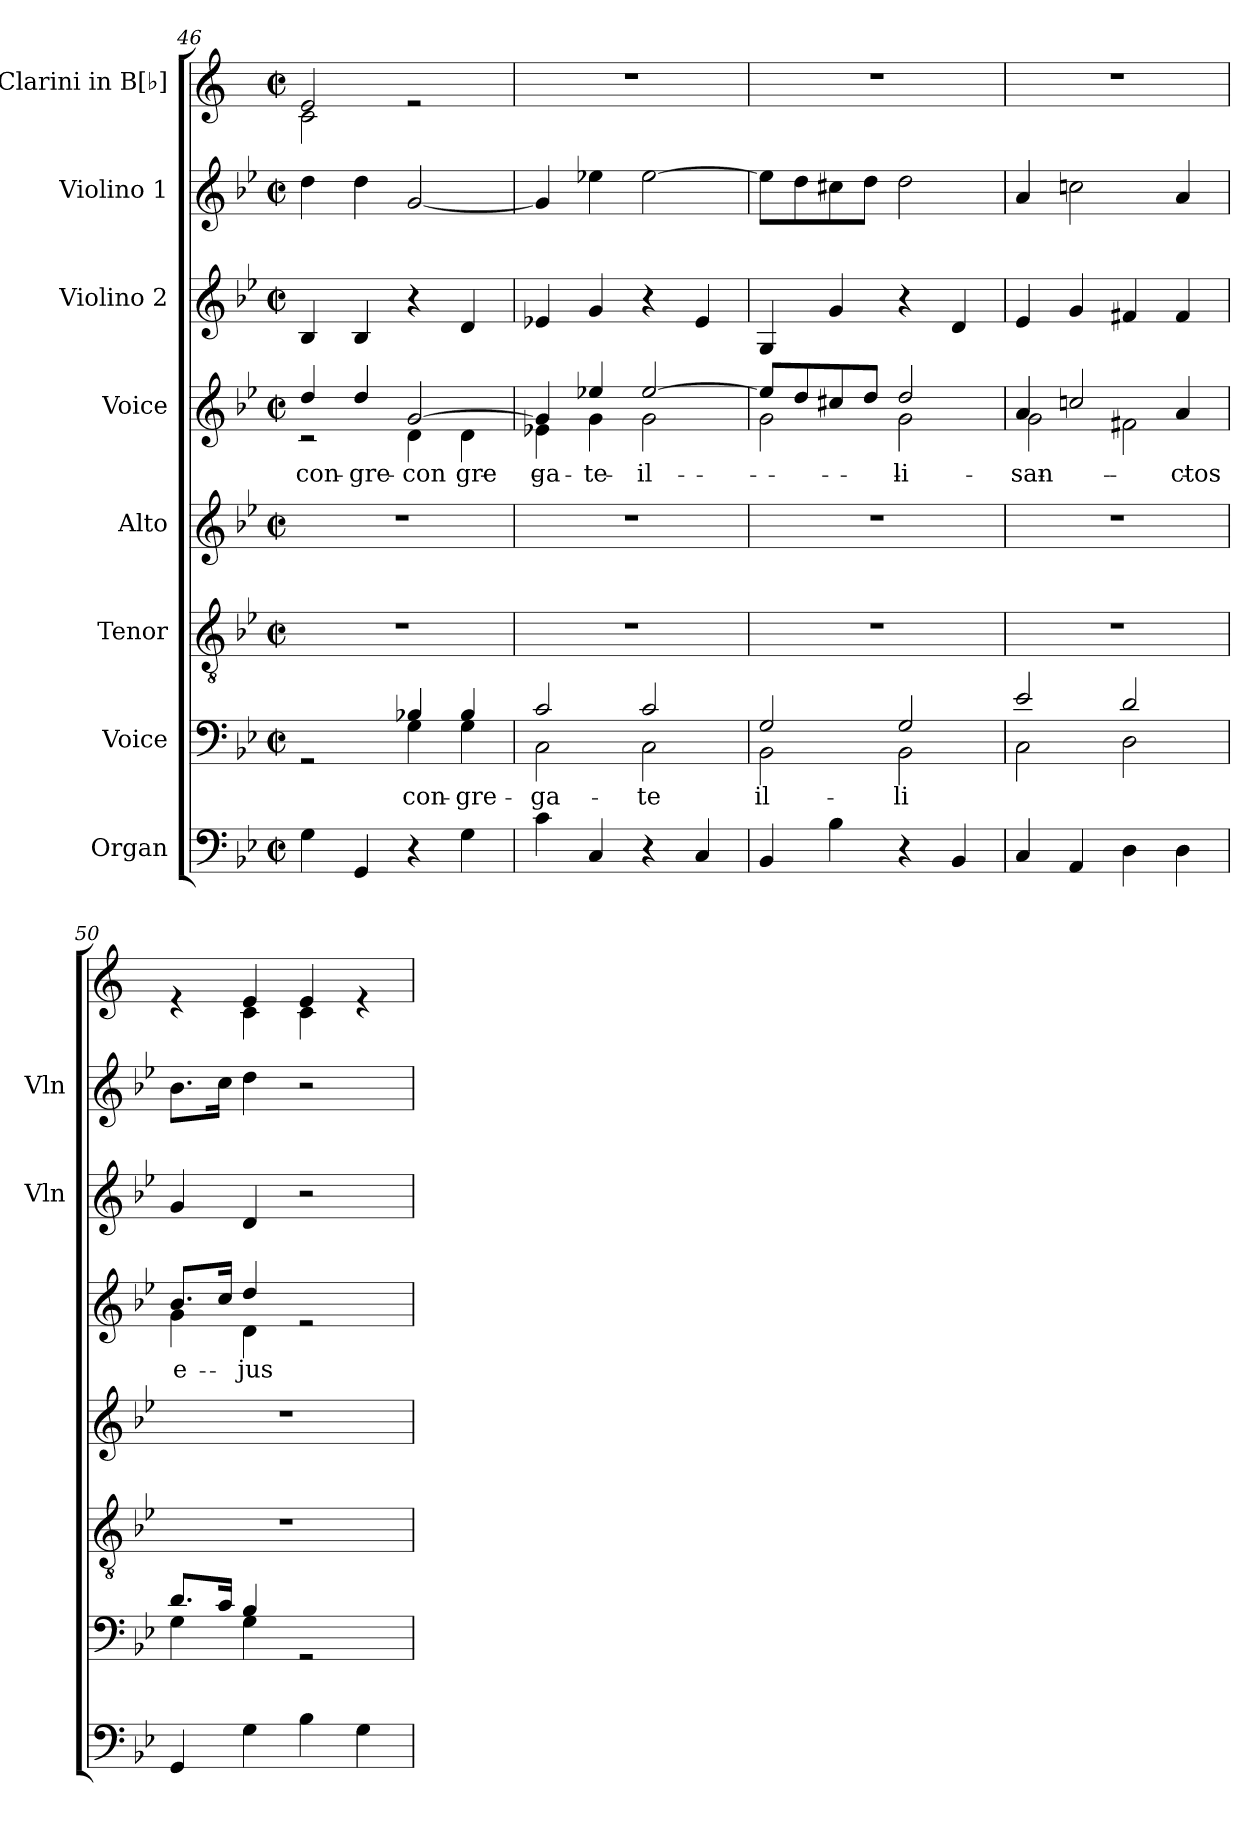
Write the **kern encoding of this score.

**kern	**kern	**text	**kern	**kern	**kern	**text	**kern	**kern	**kern
*part8	*part7	*part7	*part6	*part5	*part4	*part4	*part3	*part2	*part1
*staff8	*staff7	*staff7	*staff6	*staff5	*staff4	*staff4	*staff3	*staff2	*staff1
*I"Organ	*I"Voice	*	*I"Tenor	*I"Alto	*I"Voice	*	*I"Violino 2	*I"Violino 1	*I"Clarini in B[♭]
*	*	*	*	*	*	*	*I'Vln	*I'Vln	*
!!LO:LB:g=z
*clefF4	*clefF4	*	*clefGv2	*clefG2	*clefG2	*	*clefG2	*clefG2	*clefG2
*	*	*	*	*	*	*	*	*	*ITrd1c2
*k[b-e-]	*k[b-e-]	*	*k[b-e-]	*k[b-e-]	*k[b-e-]	*	*k[b-e-]	*k[b-e-]	*k[b-e-]
*M2/2	*M2/2	*	*M2/2	*M2/2	*M2/2	*	*M2/2	*M2/2	*M2/2
*met(c|)	*met(c|)	*	*met(c|)	*met(c|)	*met(c|)	*	*met(c|)	*met(c|)	*met(c|)
=46	=46	=46	=46	=46	=46	=46	=46	=46	=46
*	*^	*	*	*	*	*	*	*	*
!	!	!	!	!	!	!	!LO:LY:b	!	!	!
*	*	*	*	*	*	*^	*	*	*	*^
4G\	2rGG	2ryy	.	1r	1r	4dd/	2r	con-	4B-/	4dd\	2d/	2B-\
!	!	!	!	!	!	!	!	!LO:LY:b	!	!	!	!
4GG/	.	.	.	.	.	4dd/	.	-gre-	4B-/	4dd\	.	.
!	!	!	!LO:LY:b	!	!	!	!	!LO:LY:b	!	!	!	!
!	!	!	!	!	!	!	!	!LO:LY:b	!	!	!	!
4r	4B-X/	4G\	con-	.	.	[2g/	4d\	con-	4r	[2g/	2re	2ryy
!	!	!	!LO:LY:b	!	!	!	!	!LO:LY:b	!	!	!	!
4G\	4B-/	4G\	-gre-	.	.	.	4d\	-gre-	4d/	.	.	.
*	*	*	*	*	*	*	*	*	*	*	*v	*v
=47	=47	=47	=47	=47	=47	=47	=47	=47	=47	=47	=47
!	!	!	!LO:LY:b	!	!	!	!	!LO:LY:b	!	!	!
4c\	2c/	2C\	-ga-	1r	1r	4g/]	4e-X\	-ga-	4e-X/	4g/]	1r
!	!	!	!	!	!	!	!	!LO:LY:b	!	!	!
!	!	!	!	!	!	!	!	!LO:LY:b	!	!	!
4C/	.	.	.	.	.	4ee-X/	4g\	-te	4g/	4ee-X\	.
!	!	!	!LO:LY:b	!	!	!	!	!LO:LY:b	!	!	!
4r	2c/	2C\	-te	.	.	[2ee-/	2g\	il-	4r	[2ee-\	.
4C/	.	.	.	.	.	.	.	.	4e-/	.	.
=48	=48	=48	=48	=48	=48	=48	=48	=48	=48	=48	=48
!	!	!	!LO:LY:b	!	!	!	!	!	!	!	!
4BB-/	2G/	2BB-\	il-	1r	1r	8ee-/L]	2g\	.	4G/	8ee-\L]	1r
.	.	.	.	.	.	8dd/	.	.	.	8dd\	.
4B-\	.	.	.	.	.	8cc#X/	.	.	4g/	8cc#X\	.
.	.	.	.	.	.	8dd/J	.	.	.	8dd\J	.
!	!	!	!LO:LY:b	!	!	!	!	!LO:LY:b	!	!	!
4r	2G/	2BB-\	-li	.	.	2dd/	2g\	-li	4r	2dd\	.
4BB-/	.	.	.	.	.	.	.	.	4d/	.	.
=49	=49	=49	=49	=49	=49	=49	=49	=49	=49	=49	=49
!	!	!	!	!	!	!	!	!LO:LY:b	!	!	!
4C/	2e-/	2C\	.	1r	1r	4a/	2g\	san-	4e-/	4a/	1r
4AA/	.	.	.	.	.	2ccn/	.	.	4g/	2ccn\	.
4D\	2d/	2D\	.	.	.	.	2f#X\	.	4f#X/	.	.
!	!	!	!	!	!	!	!	!LO:LY:b	!	!	!
4D\	.	.	.	.	.	4a/	.	-ctos	4f#/	4a/	.
=50	=50	=50	=50	=50	=50	=50	=50	=50	=50	=50	=50
!	!	!	!	!	!	!	!	!LO:LY:b	!	!	!
*	*	*	*	*	*	*	*	*	*	*	*^
4GG/	8.d/L	4G\	.	1r	1r	8.b-/L	4g\	e-	4g/	8.b-\L	4re	4ryy
.	16c/Jk	.	.	.	.	16cc/Jk	.	.	.	16cc\Jk	.	.
!	!	!	!	!	!	!	!	!LO:LY:b	!	!	!	!
4G\	4B-/	4G\	.	.	.	4dd/	4d\	-jus	4d/	4dd\	4d/	4B-\
4B-\	2rGG	2ryy	.	.	.	2re	2ryy	.	2r	2r	4d/	4B-\
4G\	.	.	.	.	.	.	.	.	.	.	4re	4ryy
*	*v	*v	*	*	*	*v	*v	*	*	*	*v	*v
=	=	=	=	=	=	=	=	=	=
*-	*-	*-	*-	*-	*-	*-	*-	*-	*-
